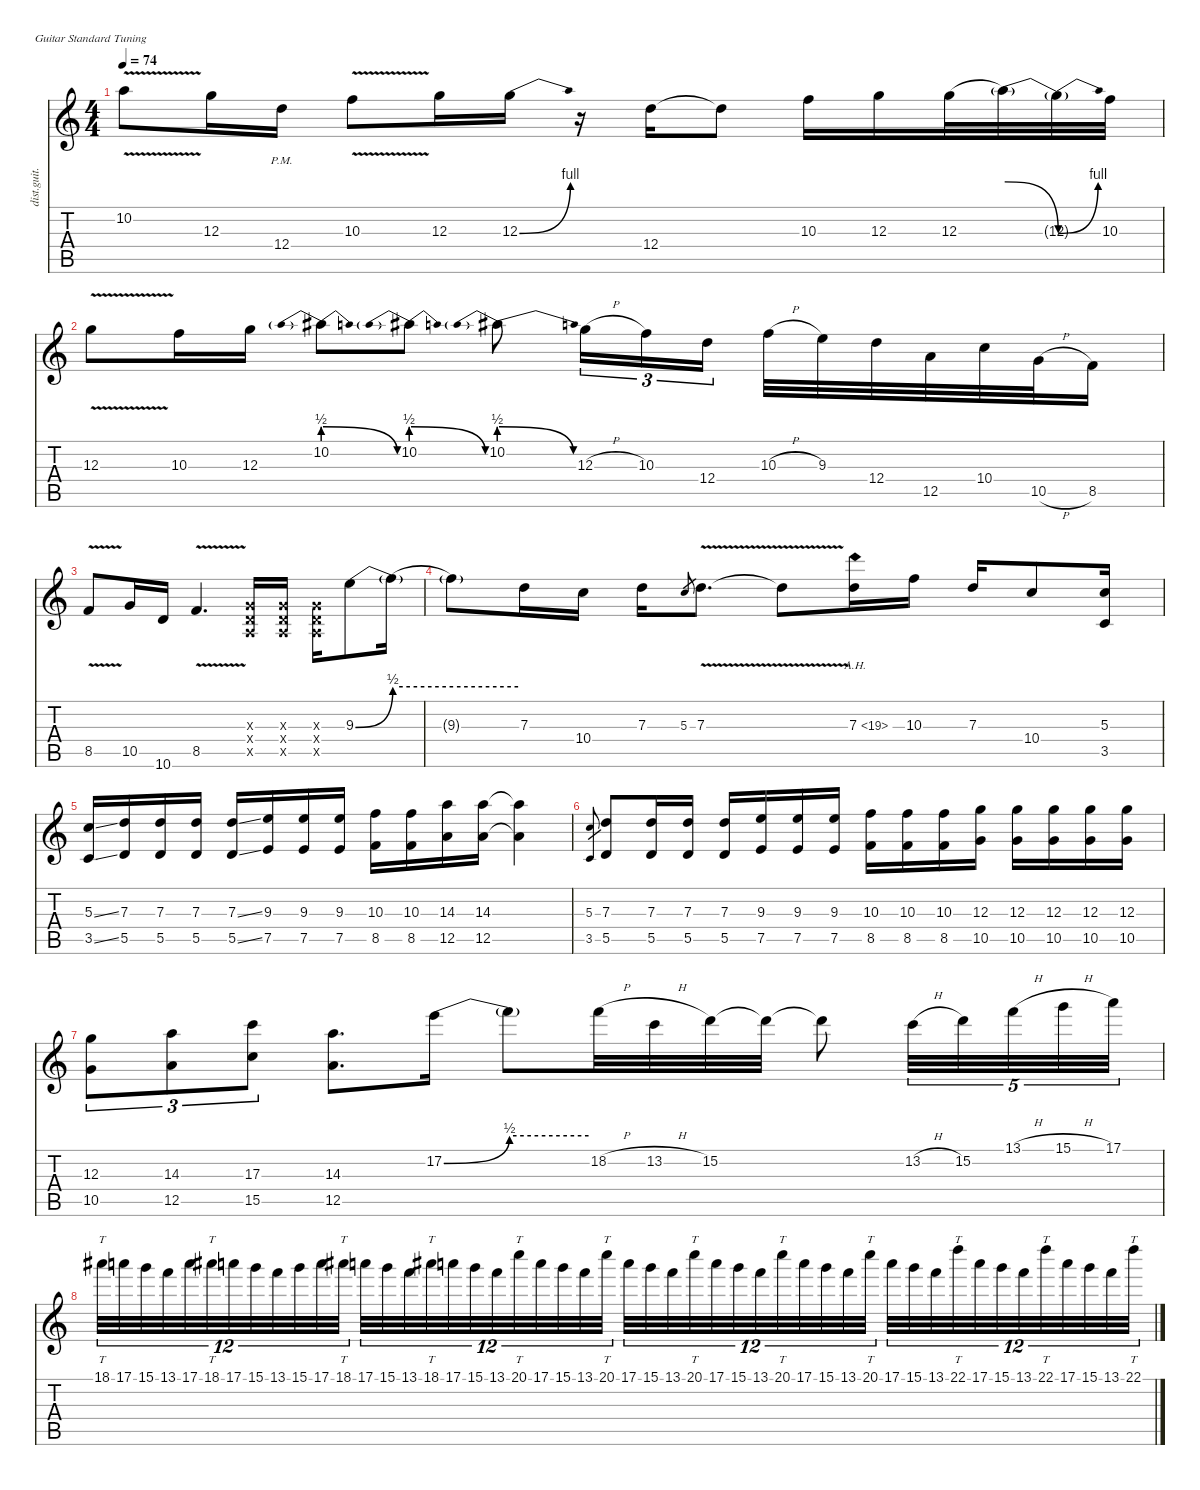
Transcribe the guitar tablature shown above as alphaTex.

\defaultSystemsLayout 4
\hideDynamics
\bracketExtendMode nobrackets
\otherSystemsTrackNameOrientation horizontal
\track ("Andy Timmons" "dist.guit.") {instrument distortionguitar}
\staff {score tabs}
\tuning (E4 B3 G3 D3 A2 E2)
\ts (4 4)
\tempo 74
\clef g2
\ks c
10.2{v t}.8{dy f beam Down} 12.3.16{beam Down} 12.4{pm}.16{beam Down} 10.3{v}.8{beam Down} 12.3.16{beam Down} 12.3{be (bend 0 0 30 4)}.16{beam Down} r.16{beam Down} 12.4.16{beam Down} 12.4{t}.8{beam Down} 10.3.16{beam Down} 12.3.16{beam Down} 12.3{be (hold 0 0 60 0)}.32{beam Down} 12.3{be (release 0 4 60 0) t}.32{beam Down} 12.3{be (bend 0 0 60 4) t}.32{beam Down} 10.3.32{beam Down} |
12.3{v}.8{beam Down} 10.3.16{beam Down} 12.3.16{beam Down} 10.2{be (prebendrelease 0 2 39.999998399999996 0)}.8{beam Down} 10.2{be (prebendrelease 0 2 39.999998399999996 0)}.8{beam Down} 10.2{be (prebendrelease 0 2 39.999998399999996 0)}.8{beam Down} 12.3{h}.16{tu (3 2) beam Down} 10.3.16{tu (3 2) beam Down} 12.4.16{tu (3 2) beam Down} 10.3{h}.32{beam Down} 9.3.32{beam Down} 12.4.32{beam Down} 12.5.32{beam Down} 10.4.32{beam Down} 10.5{h}.32{beam Down} 8.5.16{beam Down} |
8.5{v}.8{beam Up} 10.5.16{beam Up} 10.6.16{beam Up} 8.5{v}.4{d beam Up} (0.3{x} 0.4{x} 0.5{x}).16{beam Up} (0.3{x} 0.4{x} 0.5{x}).16{beam Up} (0.3{x} 0.4{x} 0.5{x}).16{beam Down} 9.3{be (bend 0 0 60 2)}.8{beam Down} 9.3{be (hold 0 2 60 2) t}.16{beam Down} |
9.3{be (hold 0 2 60 2) t}.8{beam Down} 7.3.16{beam Down} 10.4.16{beam Down} 7.3.16{beam Down} 5.3.8{gr dy mf beam Up} 7.3{v}.8{d dy f beam Down} 7.3{v t}.8{beam Down} 7.3{ah 12}.16{beam Down} 10.3.16{beam Down} 7.3.16{beam Up} 10.4.8{beam Up} (5.3 3.5).16{beam Up} |
(5.3{ss} 3.5{ss}).16{beam Up} (7.3 5.5).16{beam Up} (7.3 5.5).16{beam Up} (7.3 5.5).16{beam Up} (7.3{ss} 5.5{ss}).16{beam Up} (9.3 7.5).16{beam Up} (9.3 7.5).16{beam Up} (9.3 7.5).16{beam Up} (10.3 8.5).16{beam Down} (10.3 8.5).16{beam Down} (14.3 12.5).16{beam Down} (14.3 12.5).16{beam Down} (14.3{t} 12.5{t}).4{beam Down} |
(5.3 3.5).8{gr dy mf beam Up} (7.3 5.5).8{dy f beam Up} (7.3 5.5).16{beam Up} (7.3 5.5).16{beam Up} (7.3 5.5).16{beam Up} (9.3 7.5).16{beam Up} (9.3 7.5).16{beam Up} (9.3 7.5).16{beam Up} (10.3 8.5).16{beam Down} (10.3 8.5).16{beam Down} (10.3 8.5).16{beam Down} (12.3 10.5).16{beam Down} (12.3 10.5).16{beam Down} (12.3 10.5).16{beam Down} (12.3 10.5).16{beam Down} (12.3 10.5).16{beam Down} |
(12.3 10.5).8{tu (3 2) beam Down} (14.3 12.5).8{tu (3 2) beam Down} (17.3 15.5).8{tu (3 2) beam Down} (14.3 12.5).8{d beam Down} 17.2{be (bend 0 0 60 2)}.16{beam Down} 17.2{be (hold 0 2 60 2) t}.8{beam Down} 18.2{h}.32{beam Down} 13.2{h}.32{beam Down} 15.2.32{beam Down} 15.2{t}.32{beam Down} 15.2{t}.8{beam Down} 13.2{h}.32{tu (5 4) beam Down} 15.2.32{tu (5 4) beam Down} 13.1{h}.32{tu (5 4) beam Down} 15.1{h}.32{tu (5 4) beam Down} 17.1.32{tu (5 4) beam Down} |
18.1{acc #}.32{tt tu (12 8) beam Down} 17.1.32{tu (12 8) beam Down} 15.1.32{tu (12 8) beam Down} 13.1.32{tu (12 8) beam Down} 17.1.32{tu (12 8) beam Down} 18.1{acc #}.32{tt tu (12 8) beam Down} 17.1.32{tu (12 8) beam Down} 15.1.32{tu (12 8) beam Down} 13.1.32{tu (12 8) beam Down} 15.1.32{tu (12 8) beam Down} 17.1.32{tu (12 8) beam Down} 18.1{acc #}.32{tt tu (12 8) beam Down} 17.1.32{tu (12 8) beam Down} 15.1.32{tu (12 8) beam Down} 13.1.32{tu (12 8) beam Down} 18.1{acc #}.32{tt tu (12 8) beam Down} 17.1.32{tu (12 8) beam Down} 15.1.32{tu (12 8) beam Down} 13.1.32{tu (12 8) beam Down} 20.1.32{tt tu (12 8) beam Down} 17.1.32{tu (12 8) beam Down} 15.1.32{tu (12 8) beam Down} 13.1.32{tu (12 8) beam Down} 20.1.32{tt tu (12 8) beam Down} 17.1.32{tu (12 8) beam Down} 15.1.32{tu (12 8) beam Down} 13.1.32{tu (12 8) beam Down} 20.1.32{tt tu (12 8) beam Down} 17.1.32{tu (12 8) beam Down} 15.1.32{tu (12 8) beam Down} 13.1.32{tu (12 8) beam Down} 20.1.32{tt tu (12 8) beam Down} 17.1.32{tu (12 8) beam Down} 15.1.32{tu (12 8) beam Down} 13.1.32{tu (12 8) beam Down} 20.1.32{tt tu (12 8) beam Down} 17.1.32{tu (12 8) beam Down} 15.1.32{tu (12 8) beam Down} 13.1.32{tu (12 8) beam Down} 22.1.32{tt tu (12 8) beam Down} 17.1.32{tu (12 8) beam Down} 15.1.32{tu (12 8) beam Down} 13.1.32{tu (12 8) beam Down} 22.1.32{tt tu (12 8) beam Down} 17.1.32{tu (12 8) beam Down} 15.1.32{tu (12 8) beam Down} 13.1.32{tu (12 8) beam Down} 22.1.32{tt tu (12 8) beam Down}
